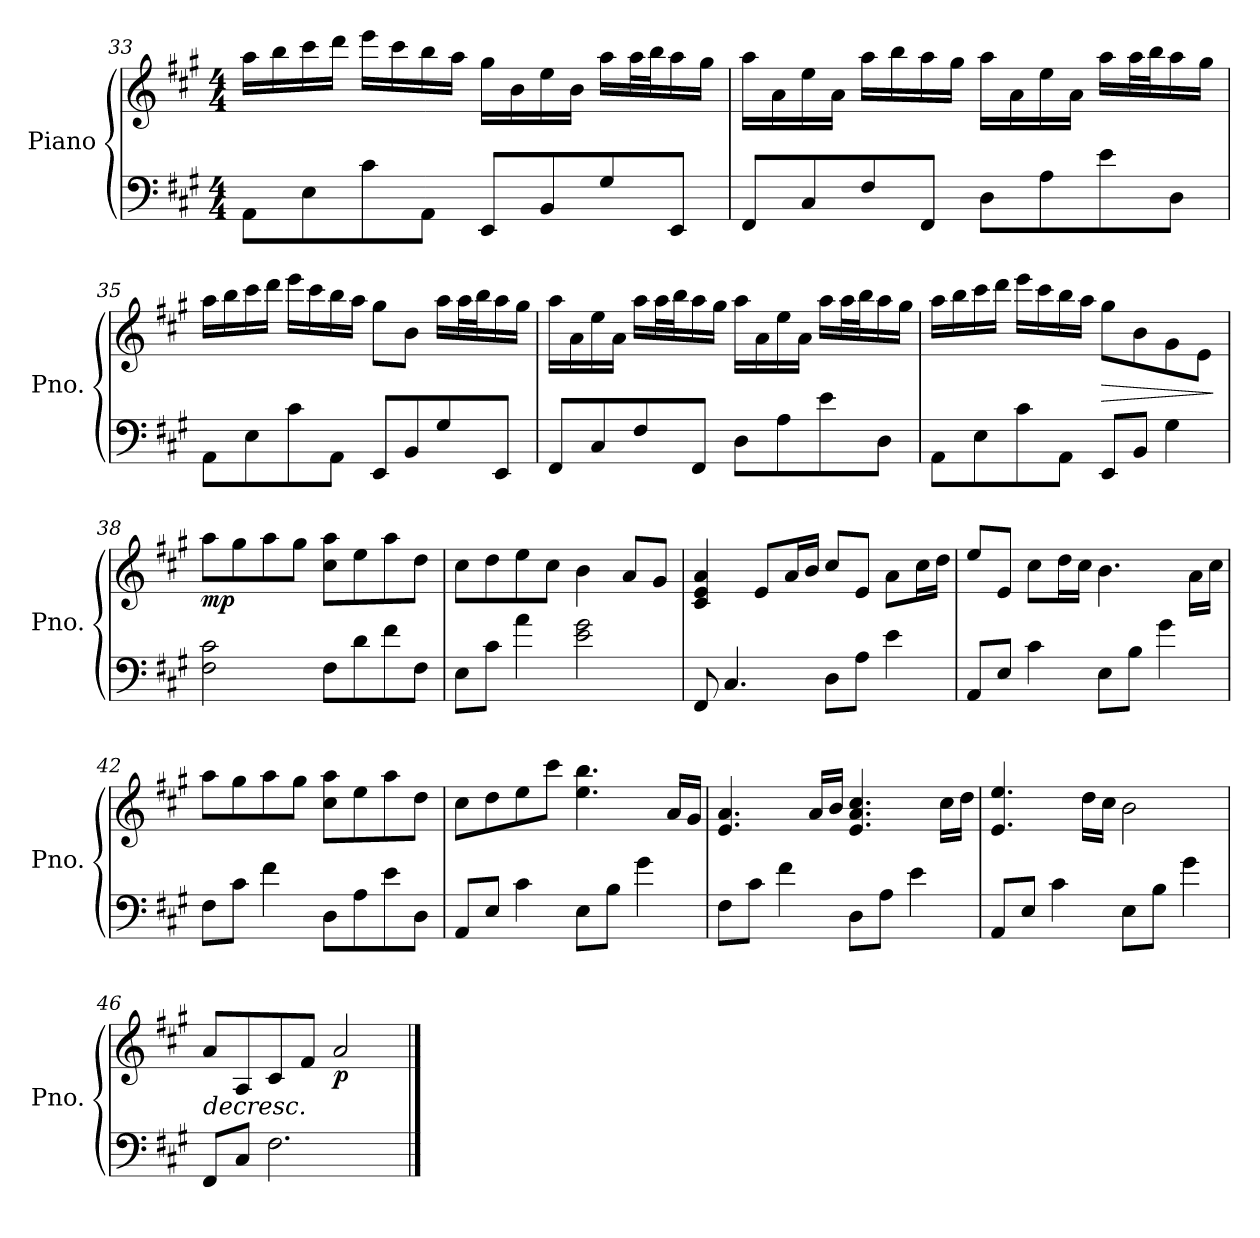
**kern	**kern	**dynam
*part1	*part1	*part1
*staff2	*staff1	*staff1/2
*I"Piano	*	*
*I'Pno.	*	*
!!LO:LB:g=z
*clefF4	*clefG2	*
*k[f#c#g#]	*k[f#c#g#]	*
*M4/4	*M4/4	*
=33	=33	=33
8AA\L	16aa\LL	.
.	16bb\	.
8E\	16ccc#\	.
.	16ddd\JJ	.
8c#\	16eee\LL	.
.	16ccc#\	.
8AA\J	16bb\	.
.	16aa\JJ	.
8EE/L	16gg#\LL	.
.	16b\	.
8BB/	16ee\	.
.	16b\JJ	.
8G#/	16aa\LL	.
.	32aa\L	.
.	32bb\J	.
8EE/J	16aa\	.
.	16gg#\JJ	.
=34	=34	=34
8FF#/L	16aa\LL	.
.	16a\	.
8C#/	16ee\	.
.	16a\JJ	.
8F#/	16aa\LL	.
.	16bb\	.
8FF#/J	16aa\	.
.	16gg#\JJ	.
8D\L	16aa\LL	.
.	16a\	.
8A\	16ee\	.
.	16a\JJ	.
8e\	16aa\LL	.
.	32aa\L	.
.	32bb\J	.
8D\J	16aa\	.
.	16gg#\JJ	.
!!LO:LB:g=z
=35	=35	=35
8AA\L	16aa\LL	.
.	16bb\	.
8E\	16ccc#\	.
.	16ddd\JJ	.
8c#\	16eee\LL	.
.	16ccc#\	.
8AA\J	16bb\	.
.	16aa\JJ	.
8EE/L	8gg#\L	.
8BB/	8b\J	.
8G#/	16aa\LL	.
.	32aa\L	.
.	32bb\J	.
8EE/J	16aa\	.
.	16gg#\JJ	.
=36	=36	=36
8FF#/L	16aa\LL	.
.	16a\	.
8C#/	16ee\	.
.	16a\JJ	.
8F#/	16aa\LL	.
.	32aa\L	.
.	32bb\J	.
8FF#/J	16aa\	.
.	16gg#\JJ	.
8D\L	16aa\LL	.
.	16a\	.
8A\	16ee\	.
.	16a\JJ	.
8e\	16aa\LL	.
.	32aa\L	.
.	32bb\J	.
8D\J	16aa\	.
.	16gg#\JJ	.
!!LO:LB:g=z
=37	=37	=37
8AA\L	16aa\LL	.
.	16bb\	.
8E\	16ccc#\	.
.	16ddd\JJ	.
8c#\	16eee\LL	.
.	16ccc#\	.
8AA\J	16bb\	.
.	16aa\JJ	.
!	!	!LO:HP:b
8EE/L	8gg#\L	>
8BB/J	8b\	.
4G#\	8g#\	.
.	8e\J	.
.	.	]
=38	=38	=38
!	!	!LO:DY:b
2F#\ 2c#\	8aa\L	mp
.	8gg#\	.
.	8aa\	.
.	8gg#\J	.
8F#\L	8cc#\ 8aa\L	.
8d\	8ee\	.
8f#\	8aa\	.
8F#\J	8dd\J	.
=39	=39	=39
8E\L	8cc#\L	.
8c#\J	8dd\	.
4a\	8ee\	.
.	8cc#\J	.
2e\ 2g#\	4b\	.
.	8a/L	.
.	8g#/J	.
=40	=40	=40
8FF#/	4c#/ 4e/ 4a/	.
4.C#/	.	.
.	8e/L	.
.	16a/L	.
.	16b/JJ	.
8D\L	8cc#/L	.
8A\J	8e/J	.
4e\	8a\L	.
.	16cc#\L	.
.	16dd\JJ	.
!!LO:LB:g=z
=41	=41	=41
8AA/L	8ee/L	.
8E/J	8e/J	.
4c#\	8cc#\L	.
.	16dd\L	.
.	16cc#\JJ	.
8E\L	4.b\	.
8B\J	.	.
4g#\	.	.
.	16a\LL	.
.	16cc#\JJ	.
=42	=42	=42
8F#\L	8aa\L	.
8c#\J	8gg#\	.
4f#\	8aa\	.
.	8gg#\J	.
8D\L	8cc#\ 8aa\L	.
8A\	8ee\	.
8e\	8aa\	.
8D\J	8dd\J	.
=43	=43	=43
8AA/L	8cc#\L	.
8E/J	8dd\	.
4c#\	8ee\	.
.	8ccc#\J	.
8E\L	4.ee\ 4.bb\	.
8B\J	.	.
4g#\	.	.
.	16a/LL	.
.	16g#/JJ	.
=44	=44	=44
8F#\L	4.e/ 4.a/	.
8c#\J	.	.
4f#\	.	.
.	16a/LL	.
.	16b/JJ	.
8D\L	4.e/ 4.a/ 4.cc#/	.
8A\J	.	.
4e\	.	.
.	16cc#\LL	.
.	16dd\JJ	.
!!LO:LB:g=z
=45	=45	=45
8AA/L	4.e/ 4.ee/	.
8E/J	.	.
4c#\	.	.
.	16dd\LL	.
.	16cc#\JJ	.
8E\L	2b\	.
8B\J	.	.
4g#\	.	.
=46	=46	=46
!	!	!LO:HP:b
8FF#/L	8a/L	>
8C#/J	8A/	.
2.F#\	8c#/	.
.	8f#/J	.
!	!	!LO:DY:b
.	2a/	p
.	.	]
==	==	==
*-	*-	*-
